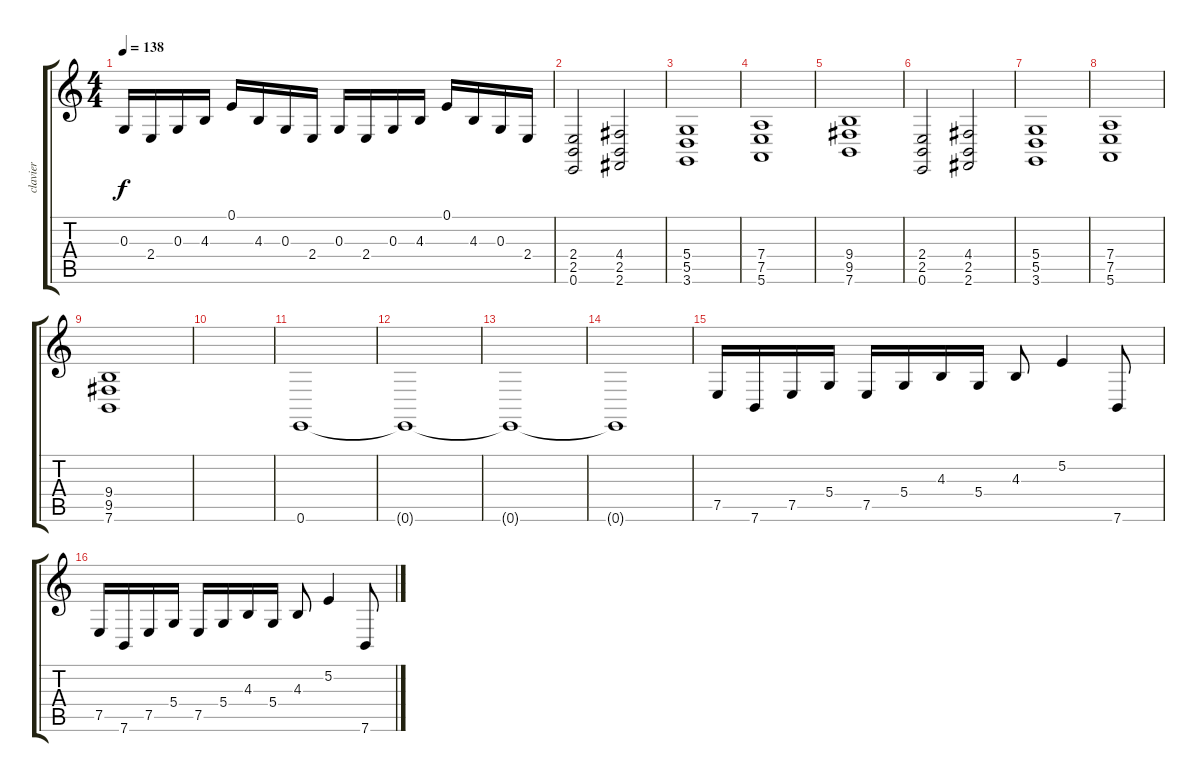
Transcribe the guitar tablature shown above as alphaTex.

\track ("clavier" "clavier") {instrument stringensemble1}
\staff {score tabs}
\tuning (E4 B3 G3 D3 A2 E2) {hide}
\ts (4 4)
\tempo 138
\clef g2
\ks c
0.3.16{dy f} 2.4.16 0.3.16 4.3.16 0.1.16 4.3.16 0.3.16 2.4.16 0.3.16 2.4.16 0.3.16 4.3.16 0.1.16 4.3.16 0.3.16 2.4.16 |
(2.4 2.5 0.6).2 (4.4 2.5 2.6).2 |
(5.4 5.5 3.6).1 |
(7.4 7.5 5.6).1 |
(9.4 9.5 7.6).1 |
(2.4 2.5 0.6).2 (4.4 2.5 2.6).2 |
(5.4 5.5 3.6).1 |
(7.4 7.5 5.6).1 |
(9.4 9.5 7.6).1 |
|
0.6.1 |
0.6{t}.1 |
0.6{t}.1 |
0.6{t}.1 |
7.5.16 7.6.16 7.5.16 5.4.16 7.5.16 5.4.16 4.3.16 5.4.16 4.3.8 5.2.4 7.6.8 |
7.5.16 7.6.16 7.5.16 5.4.16 7.5.16 5.4.16 4.3.16 5.4.16 4.3.8 5.2.4 7.6.8
